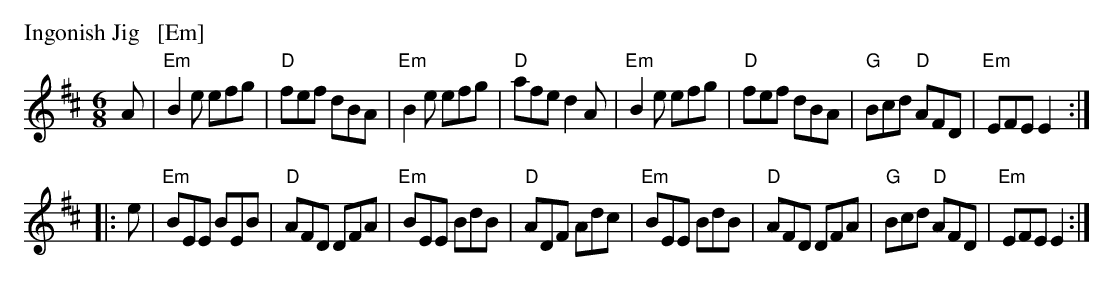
X:1
P: Ingonish Jig   [Em]
M: 6/8
L: 1/8
K: Edor
   A \
| "Em"B2e efg | "D"fef dBA | "Em"B2e efg | "D"afe d2A \
| "Em"B2e efg | "D"fef dBA | "G"Bcd "D"AFD | "Em"EFE E2 :|
|: e \
| "Em"BEE BEB | "D"AFD DFA | "Em"BEE BdB | "D"ADF Adc \
| "Em"BEE BdB | "D"AFD DFA | "G"Bcd "D"AFD | "Em"EFE E2 :|
